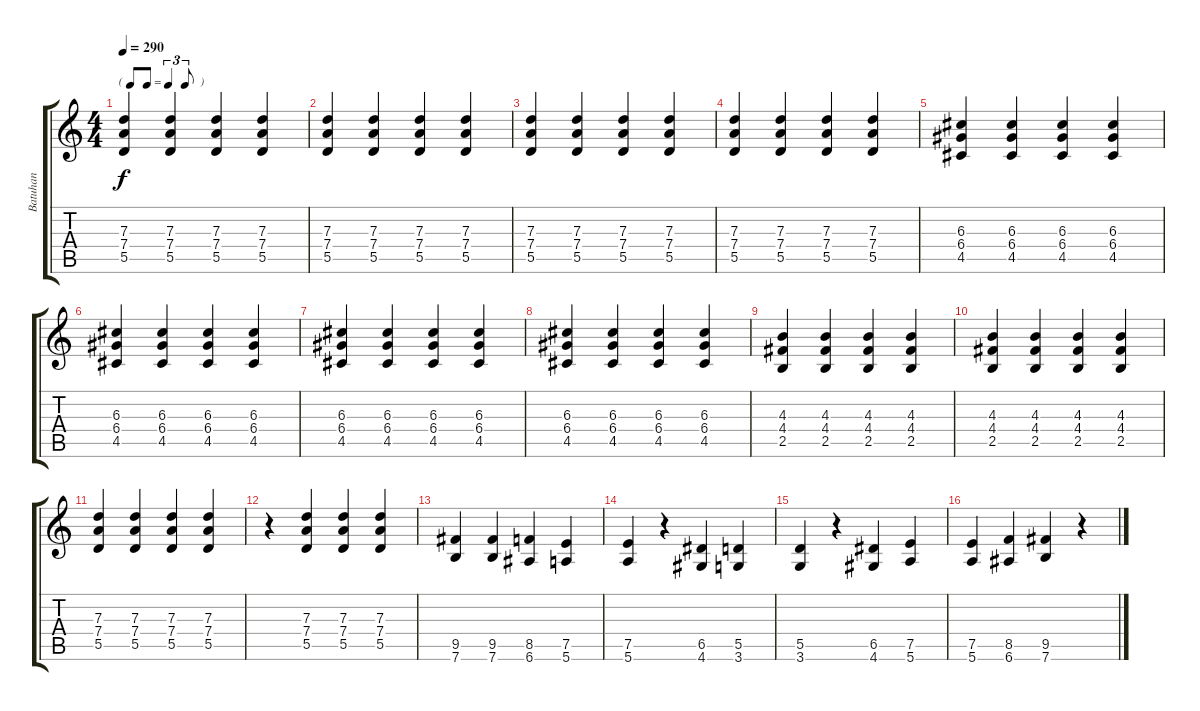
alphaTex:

\track ("Batuhan" "Batuhan") {instrument distortionguitar}
\staff {score tabs}
\tuning (E4 B3 G3 D3 A2 E2) {hide}
\ts (4 4)
\tf triplet8th
\tempo 290
\clef g2
\ks c
(7.3 7.4 5.5).4{dy f} (7.3 7.4 5.5).4 (7.3 7.4 5.5).4 (7.3 7.4 5.5).4 |
(7.3 7.4 5.5).4 (7.3 7.4 5.5).4 (7.3 7.4 5.5).4 (7.3 7.4 5.5).4 |
(7.3 7.4 5.5).4 (7.3 7.4 5.5).4 (7.3 7.4 5.5).4 (7.3 7.4 5.5).4 |
(7.3 7.4 5.5).4 (7.3 7.4 5.5).4 (7.3 7.4 5.5).4 (7.3 7.4 5.5).4 |
(6.3 6.4 4.5).4 (6.3 6.4 4.5).4 (6.3 6.4 4.5).4 (6.3 6.4 4.5).4 |
(6.3 6.4 4.5).4 (6.3 6.4 4.5).4 (6.3 6.4 4.5).4 (6.3 6.4 4.5).4 |
(6.3 6.4 4.5).4 (6.3 6.4 4.5).4 (6.3 6.4 4.5).4 (6.3 6.4 4.5).4 |
(6.3 6.4 4.5).4 (6.3 6.4 4.5).4 (6.3 6.4 4.5).4 (6.3 6.4 4.5).4 |
(4.3 4.4 2.5).4 (4.3 4.4 2.5).4 (4.3 4.4 2.5).4 (4.3 4.4 2.5).4 |
(4.3 4.4 2.5).4 (4.3 4.4 2.5).4 (4.3 4.4 2.5).4 (4.3 4.4 2.5).4 |
(7.3 7.4 5.5).4 (7.3 7.4 5.5).4 (7.3 7.4 5.5).4 (7.3 7.4 5.5).4 |
r.4 (7.3 7.4 5.5).4 (7.3 7.4 5.5).4 (7.3 7.4 5.5).4 |
(9.5 7.6).4 (9.5 7.6).4 (8.5 6.6).4 (7.5 5.6).4 |
(7.5 5.6).4 r.4 (6.5 4.6).4 (5.5 3.6).4 |
(5.5 3.6).4 r.4 (6.5 4.6).4 (7.5 5.6).4 |
(7.5 5.6).4 (8.5 6.6).4 (9.5 7.6).4 r.4
